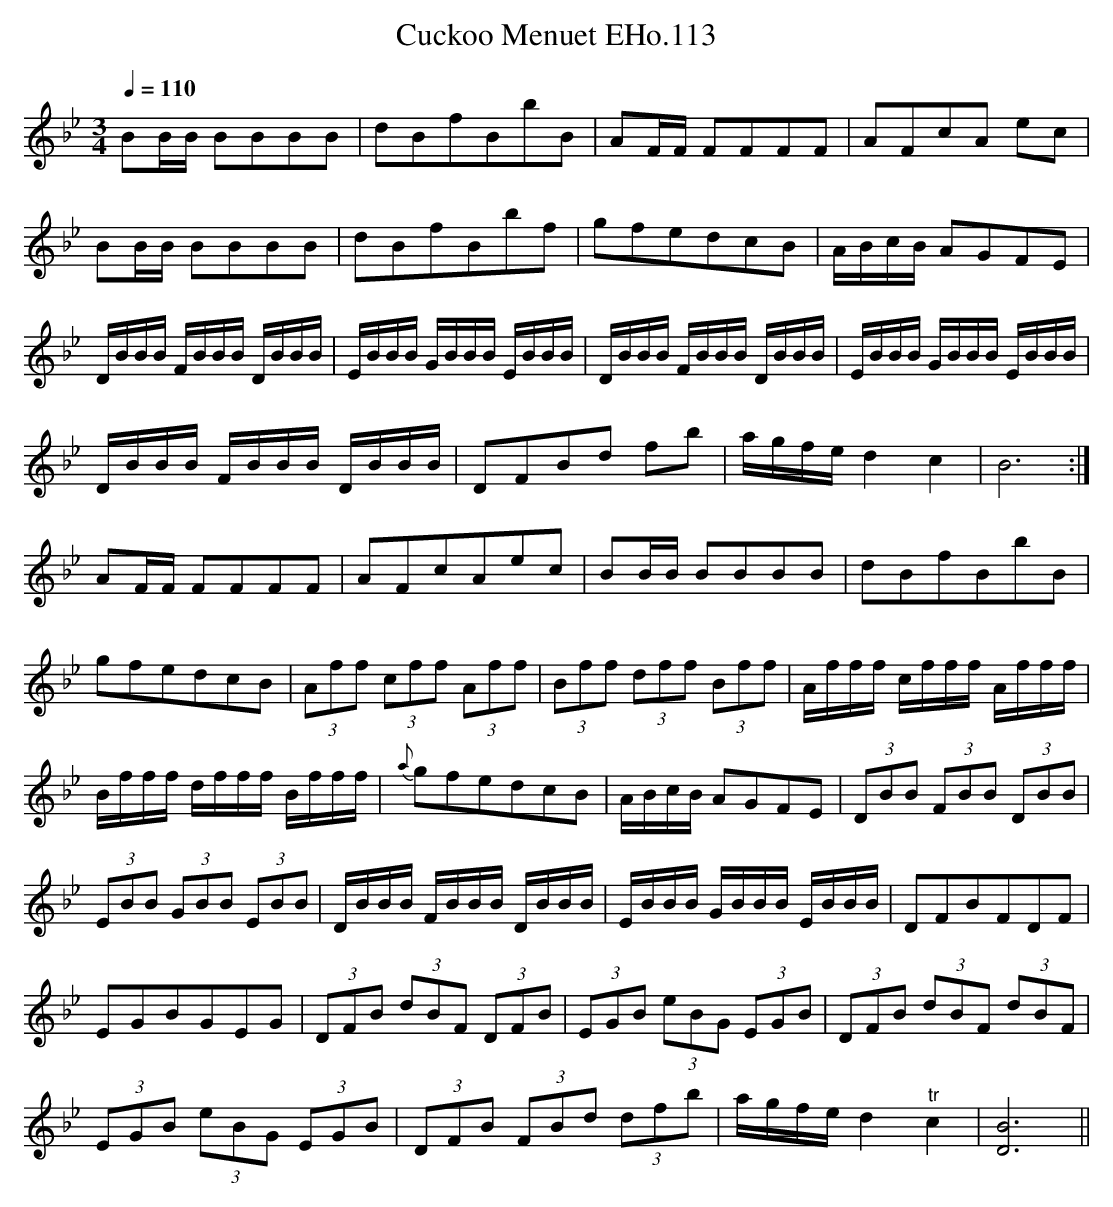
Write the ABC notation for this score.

X:1
T:Cuckoo Menuet EHo.113
M:3/4
L:1/8
Q:1/4=110
K:Bb
BB/B/ BBBB|dBfBbB|AF/F/ FFFF|AFcA ec|
BB/B/ BBBB|dBfBbf|gfedcB|A/B/c/B/ AGFE|
D/B/B/B/  F/B/B/B/ D/B/B/B/|E/B/B/B/ G/B/B/B/ E/B/B/B/|D/B/B/B/ F/B/B/B/ D/B/B/B/|E/B/B/B/ G/B/B/B/ E/B/B/B/|
D/B/B/B/ F/B/B/B/ D/B/B/B/|DFBd fb|a/g/f/e/ d2c2|B6:|
AF/F/ FFFF|AFcAec|BB/B/ BBBB|dBfBbB|
gfedcB|(3Aff (3cff (3Aff|(3Bff (3dff (3Bff|A/f/f/f/ c/f/f/f/ A/f/f/f/|
B/f/f/f/ d/f/f/f/ B/f/f/f/|{a}gfedcB|A/B/c/B/ AGFE|(3DBB (3FBB (3DBB|
(3EBB (3GBB (3EBB|D/B/B/B/ F/B/B/B/ D/B/B/B/|E/B/B/B/ G/B/B/B/ E/B/B/B/|DFBFDF|
EGBGEG|(3DFB (3dBF (3DFB|(3EGB (3eBG (3EGB|(3DFB (3dBF (3dBF|
(3EGB (3eBG (3EGB|(3DFB (3FBd (3dfb|a/g/f/e/ d2"^tr"c2|[B6D6]||
